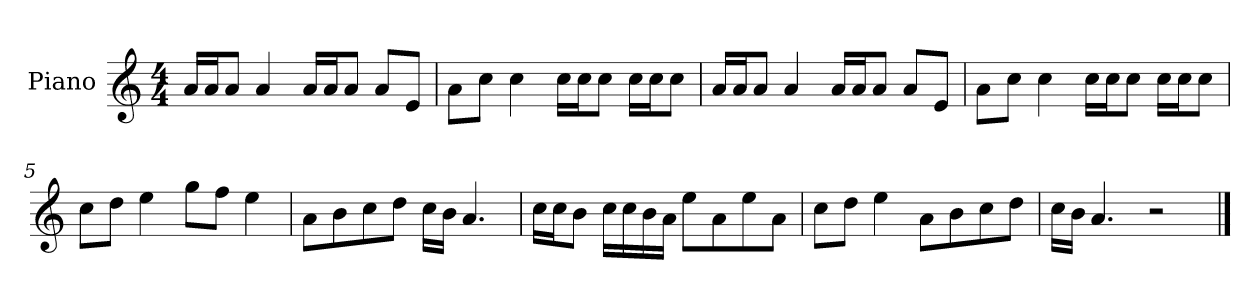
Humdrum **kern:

**kern
*part1
*staff1
*I"Piano
*I'P-no
*clefG2
*k[]
*M4/4
*MM90
=1
16a/LL
16a/J
8a/J
4a/
16a/LL
16a/J
8a/J
8a/L
8e/J
=2
8a\L
8cc\J
4cc\
16cc\LL
16cc\J
8cc\J
16cc\LL
16cc\J
8cc\J
=3
16a/LL
16a/J
8a/J
4a/
16a/LL
16a/J
8a/J
8a/L
8e/J
=4
8a\L
8cc\J
4cc\
16cc\LL
16cc\J
8cc\J
16cc\LL
16cc\J
8cc\J
=5
8cc\L
8dd\J
4ee\
8gg\L
8ff\J
4ee\
!!LO:LB:g=z
=6
8a\L
8b\
8cc\
8dd\J
16cc\LL
16b\JJ
4.a/
=7
16cc\LL
16cc\J
8b\J
16cc\LL
16cc\
16b\
16a\JJ
8ee\L
8a\
8ee\
8a\J
=8
8cc\L
8dd\J
4ee\
8a\L
8b\
8cc\
8dd\J
=9
16cc\LL
16b\JJ
4.a/
2r
==
*-
